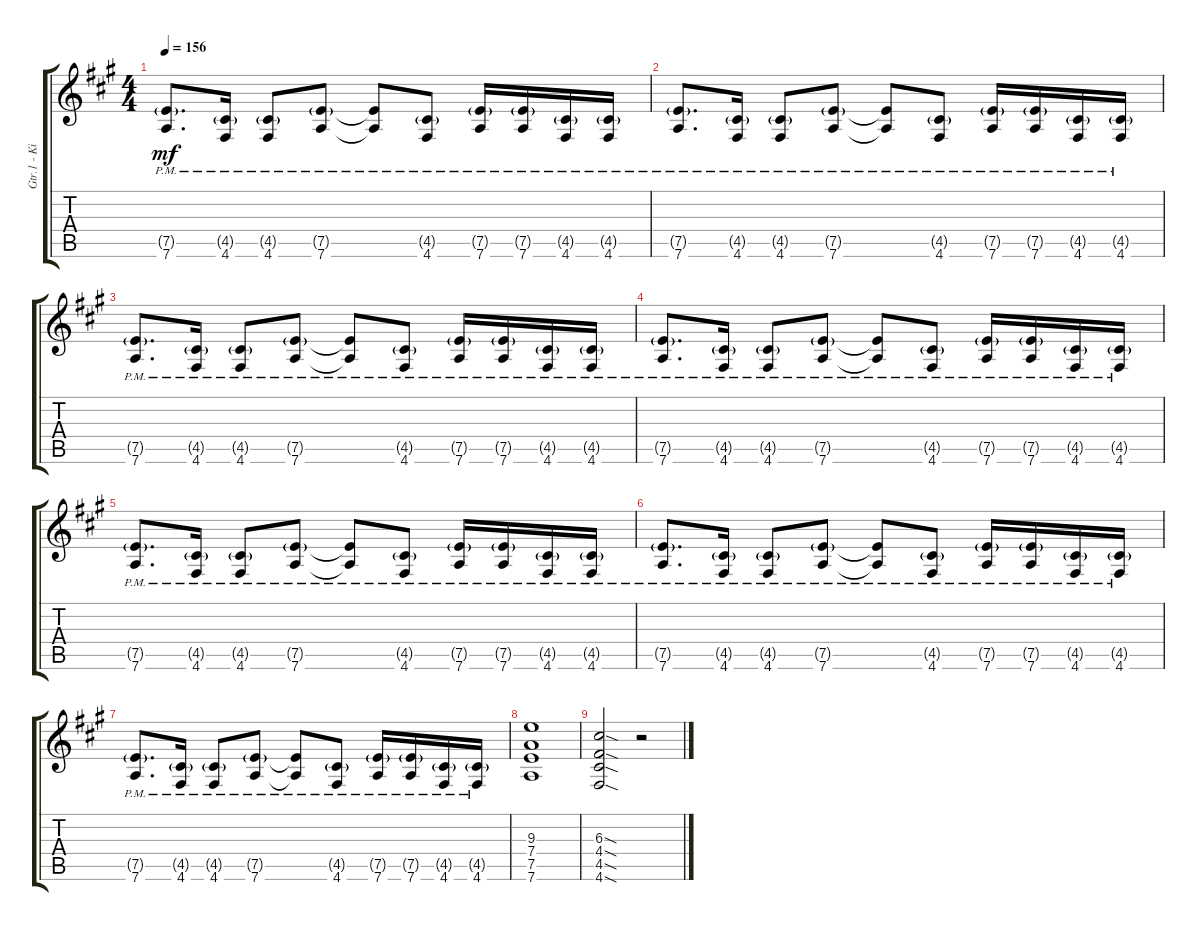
\track ("Gtr.1 - Kim Thayil" "Gtr.1 - Ki") {instrument distortionguitar}
\staff {score tabs}
\tuning (E4 B3 G3 D3 A2 D2) {hide}
\ts (4 4)
\tempo 156
\clef g2
\ks a
(7.5{g pm} 7.6{pm}).8{d dy mf} (4.5{g pm} 4.6{pm}).16 (4.5{g pm} 4.6{pm}).8 (7.5{g pm} 7.6{pm}).8 (7.5{pm t} 7.6{pm t}).8 (4.5{g pm} 4.6{pm}).8 (7.5{g pm} 7.6{pm}).16 (7.5{g pm} 7.6{pm}).16 (4.5{g pm} 4.6{pm}).16 (4.5{g pm} 4.6{pm}).16 |
(7.5{g pm} 7.6{pm}).8{d} (4.5{g pm} 4.6{pm}).16 (4.5{g pm} 4.6{pm}).8 (7.5{g pm} 7.6{pm}).8 (7.5{pm t} 7.6{pm t}).8 (4.5{g pm} 4.6{pm}).8 (7.5{g pm} 7.6{pm}).16 (7.5{g pm} 7.6{pm}).16 (4.5{g pm} 4.6{pm}).16 (4.5{g pm} 4.6{pm}).16 |
(7.5{g pm} 7.6{pm}).8{d} (4.5{g pm} 4.6{pm}).16 (4.5{g pm} 4.6{pm}).8 (7.5{g pm} 7.6{pm}).8 (7.5{pm t} 7.6{pm t}).8 (4.5{g pm} 4.6{pm}).8 (7.5{g pm} 7.6{pm}).16 (7.5{g pm} 7.6{pm}).16 (4.5{g pm} 4.6{pm}).16 (4.5{g pm} 4.6{pm}).16 |
(7.5{g pm} 7.6{pm}).8{d} (4.5{g pm} 4.6{pm}).16 (4.5{g pm} 4.6{pm}).8 (7.5{g pm} 7.6{pm}).8 (7.5{pm t} 7.6{pm t}).8 (4.5{g pm} 4.6{pm}).8 (7.5{g pm} 7.6{pm}).16 (7.5{g pm} 7.6{pm}).16 (4.5{g pm} 4.6{pm}).16 (4.5{g pm} 4.6{pm}).16 |
(7.5{g pm} 7.6{pm}).8{d} (4.5{g pm} 4.6{pm}).16 (4.5{g pm} 4.6{pm}).8 (7.5{g pm} 7.6{pm}).8 (7.5{pm t} 7.6{pm t}).8 (4.5{g pm} 4.6{pm}).8 (7.5{g pm} 7.6{pm}).16 (7.5{g pm} 7.6{pm}).16 (4.5{g pm} 4.6{pm}).16 (4.5{g pm} 4.6{pm}).16 |
(7.5{g pm} 7.6{pm}).8{d} (4.5{g pm} 4.6{pm}).16 (4.5{g pm} 4.6{pm}).8 (7.5{g pm} 7.6{pm}).8 (7.5{pm t} 7.6{pm t}).8 (4.5{g pm} 4.6{pm}).8 (7.5{g pm} 7.6{pm}).16 (7.5{g pm} 7.6{pm}).16 (4.5{g pm} 4.6{pm}).16 (4.5{g pm} 4.6{pm}).16 |
(7.5{g pm} 7.6{pm}).8{d} (4.5{g pm} 4.6{pm}).16 (4.5{g pm} 4.6{pm}).8 (7.5{g pm} 7.6{pm}).8 (7.5{pm t} 7.6{pm t}).8 (4.5{g pm} 4.6{pm}).8 (7.5{g pm} 7.6{pm}).16 (7.5{g pm} 7.6{pm}).16 (4.5{g pm} 4.6{pm}).16 (4.5{g pm} 4.6{pm}).16 |
(9.3 7.4 7.5 7.6).1 |
(6.3{sod} 4.4{sod} 4.5{sod} 4.6{sod}).2 r.2
